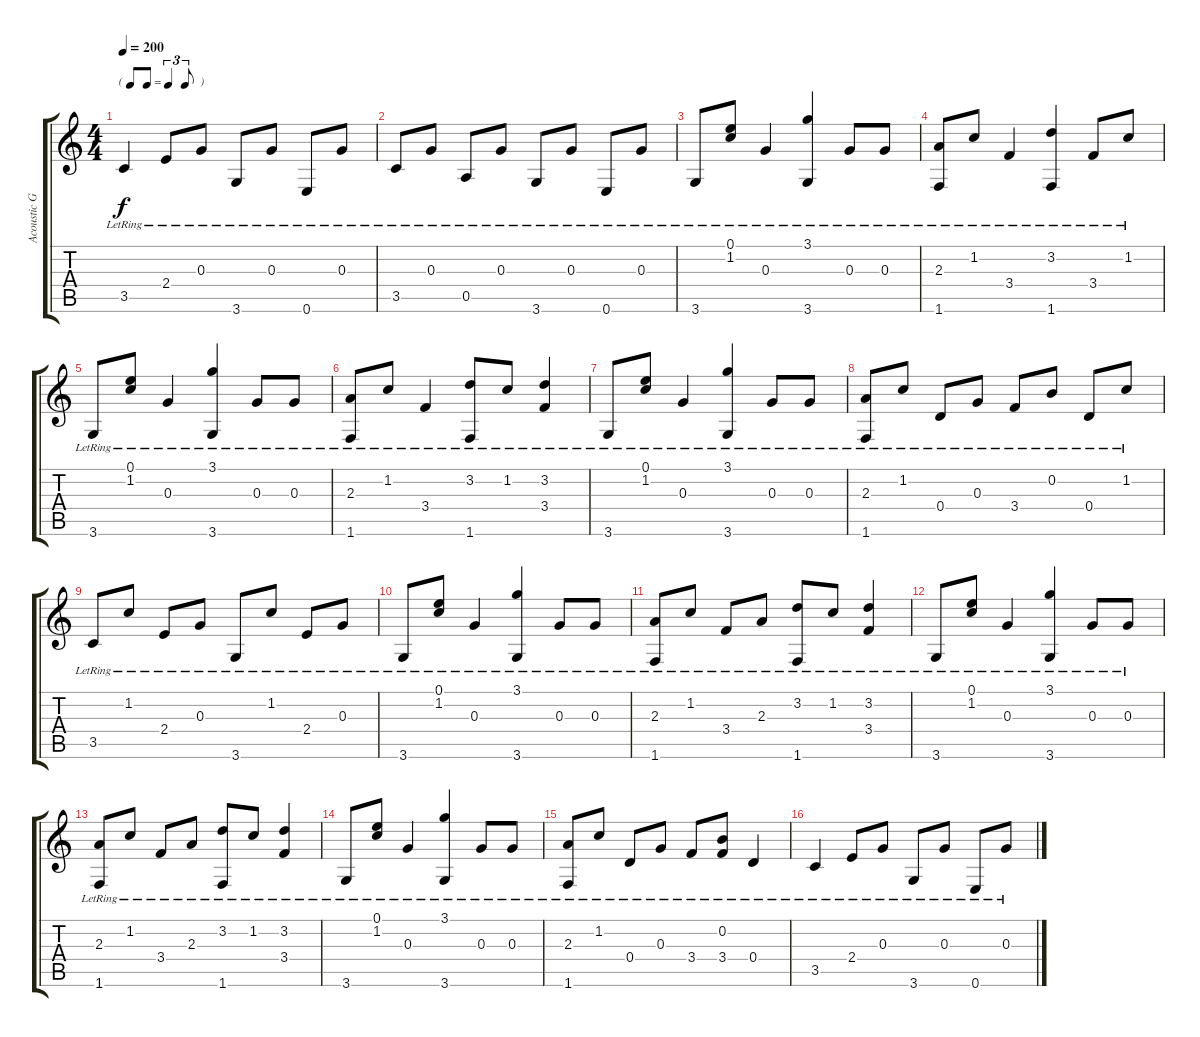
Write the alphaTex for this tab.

\track ("Acoustic Guitar" "Acoustic G") {instrument acousticguitarsteel}
\staff {score tabs}
\tuning (E4 B3 G3 D3 A2 E2) {hide}
\ts (4 4)
\tf triplet8th
\tempo 200
\clef g2
\ks c
3.5{lr}.4{dy f} 2.4{lr}.8 0.3{lr}.8 3.6{lr}.8 0.3{lr}.8 0.6{lr}.8 0.3{lr}.8 |
3.5{lr}.8 0.3{lr}.8 0.5{lr}.8 0.3{lr}.8 3.6{lr}.8 0.3{lr}.8 0.6{lr}.8 0.3{lr}.8 |
3.6{lr}.8 (0.1{lr} 1.2{lr}).8 0.3{lr}.4 (3.1{lr} 3.6{lr}).4 0.3{lr}.8 0.3{lr}.8 |
(2.3{lr} 1.6{lr}).8 1.2{lr}.8 3.4{lr}.4 (3.2{lr} 1.6{lr}).4 3.4{lr}.8 1.2{lr}.8 |
3.6{lr}.8 (0.1{lr} 1.2{lr}).8 0.3{lr}.4 (3.1{lr} 3.6{lr}).4 0.3{lr}.8 0.3{lr}.8 |
(2.3{lr} 1.6{lr}).8 1.2{lr}.8 3.4{lr}.4 (3.2{lr} 1.6{lr}).8 1.2{lr}.8 (3.2{lr} 3.4{lr}).4 |
3.6{lr}.8 (0.1{lr} 1.2{lr}).8 0.3{lr}.4 (3.1{lr} 3.6{lr}).4 0.3{lr}.8 0.3{lr}.8 |
(2.3{lr} 1.6{lr}).8 1.2{lr}.8 0.4{lr}.8 0.3{lr}.8 3.4{lr}.8 0.2{lr}.8 0.4{lr}.8 1.2{lr}.8 |
3.5{lr}.8 1.2{lr}.8 2.4{lr}.8 0.3{lr}.8 3.6{lr}.8 1.2{lr}.8 2.4{lr}.8 0.3{lr}.8 |
3.6{lr}.8 (0.1{lr} 1.2{lr}).8 0.3{lr}.4 (3.1{lr} 3.6{lr}).4 0.3{lr}.8 0.3{lr}.8 |
(2.3{lr} 1.6{lr}).8 1.2{lr}.8 3.4{lr}.8 2.3{lr}.8 (3.2{lr} 1.6{lr}).8 1.2{lr}.8 (3.2{lr} 3.4{lr}).4 |
3.6{lr}.8 (0.1{lr} 1.2{lr}).8 0.3{lr}.4 (3.1{lr} 3.6{lr}).4 0.3{lr}.8 0.3{lr}.8 |
(2.3{lr} 1.6{lr}).8 1.2{lr}.8 3.4{lr}.8 2.3{lr}.8 (3.2{lr} 1.6{lr}).8 1.2{lr}.8 (3.2{lr} 3.4{lr}).4 |
3.6{lr}.8 (0.1{lr} 1.2{lr}).8 0.3{lr}.4 (3.1{lr} 3.6{lr}).4 0.3{lr}.8 0.3{lr}.8 |
(2.3{lr} 1.6{lr}).8 1.2{lr}.8 0.4{lr}.8 0.3{lr}.8 3.4{lr}.8 (0.2{lr} 3.4{lr}).8 0.4{lr}.4 |
3.5{lr}.4 2.4{lr}.8 0.3{lr}.8 3.6{lr}.8 0.3{lr}.8 0.6{lr}.8 0.3{lr}.8
